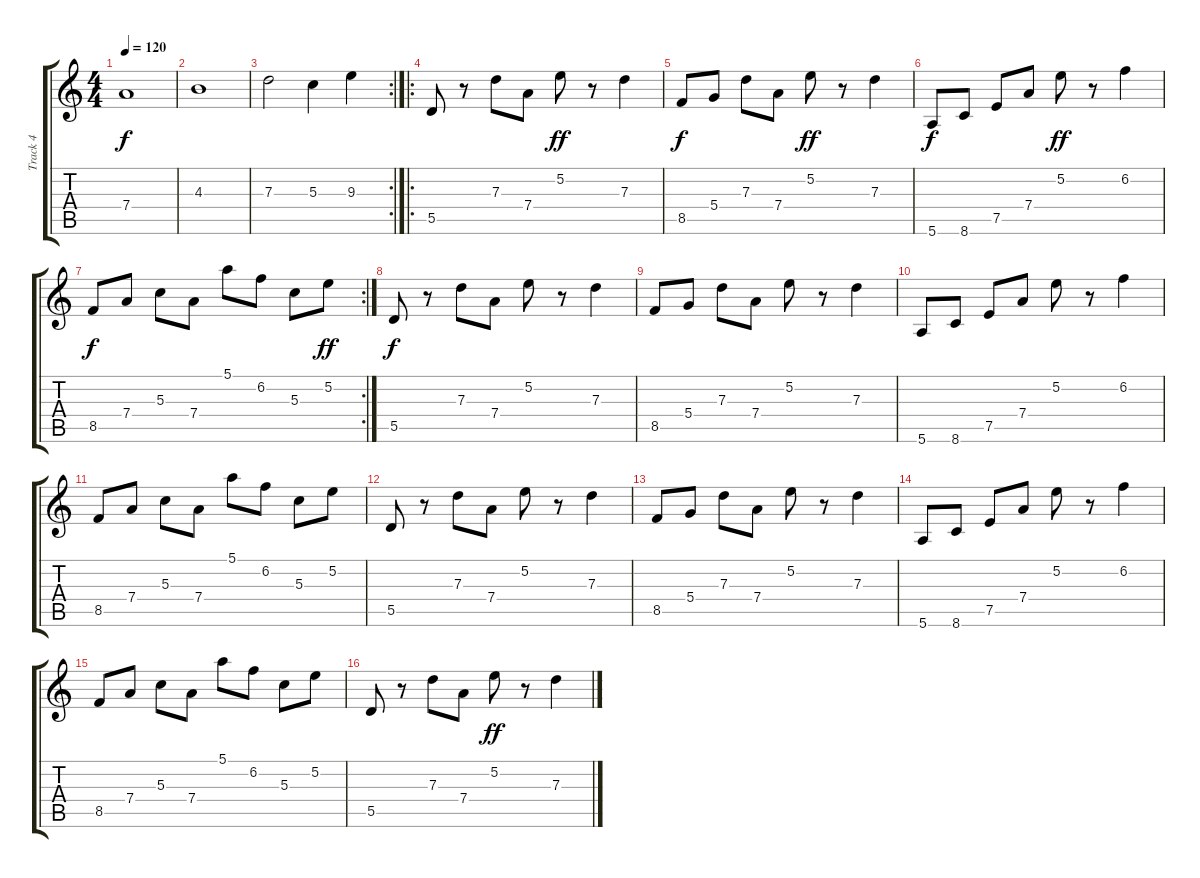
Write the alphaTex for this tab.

\track ("Track 4" "Track 4") {instrument distortionguitar}
\staff {score tabs}
\tuning (E4 B3 G3 D3 A2 E2) {hide}
\ts (4 4)
\tempo 120
\clef g2
\ks c
7.4{t}.1{dy f} |
4.3.1 |
\rc 2
7.3.2 5.3.4 9.3.4 |
\ro
5.5.8 r.8 7.3.8 7.4.8 5.2.8{dy ff} r.8 7.3.4 |
8.5.8{dy f} 5.4.8 7.3.8 7.4.8 5.2.8{dy ff} r.8 7.3.4 |
5.6.8{dy f} 8.6.8 7.5.8 7.4.8 5.2.8{dy ff} r.8 6.2.4 |
\rc 2
8.5.8{dy f} 7.4.8 5.3.8 7.4.8 5.1.8 6.2.8 5.3.8 5.2.8{dy ff} |
5.5.8{dy f} r.8 7.3.8 7.4.8 5.2.8 r.8 7.3.4 |
8.5.8 5.4.8 7.3.8 7.4.8 5.2.8 r.8 7.3.4 |
5.6.8 8.6.8 7.5.8 7.4.8 5.2.8 r.8 6.2.4 |
8.5.8 7.4.8 5.3.8 7.4.8 5.1.8 6.2.8 5.3.8 5.2.8 |
5.5.8 r.8 7.3.8 7.4.8 5.2.8 r.8 7.3.4 |
8.5.8 5.4.8 7.3.8 7.4.8 5.2.8 r.8 7.3.4 |
5.6.8 8.6.8 7.5.8 7.4.8 5.2.8 r.8 6.2.4 |
8.5.8 7.4.8 5.3.8 7.4.8 5.1.8 6.2.8 5.3.8 5.2.8 |
5.5.8 r.8 7.3.8 7.4.8 5.2.8{dy ff} r.8 7.3.4
